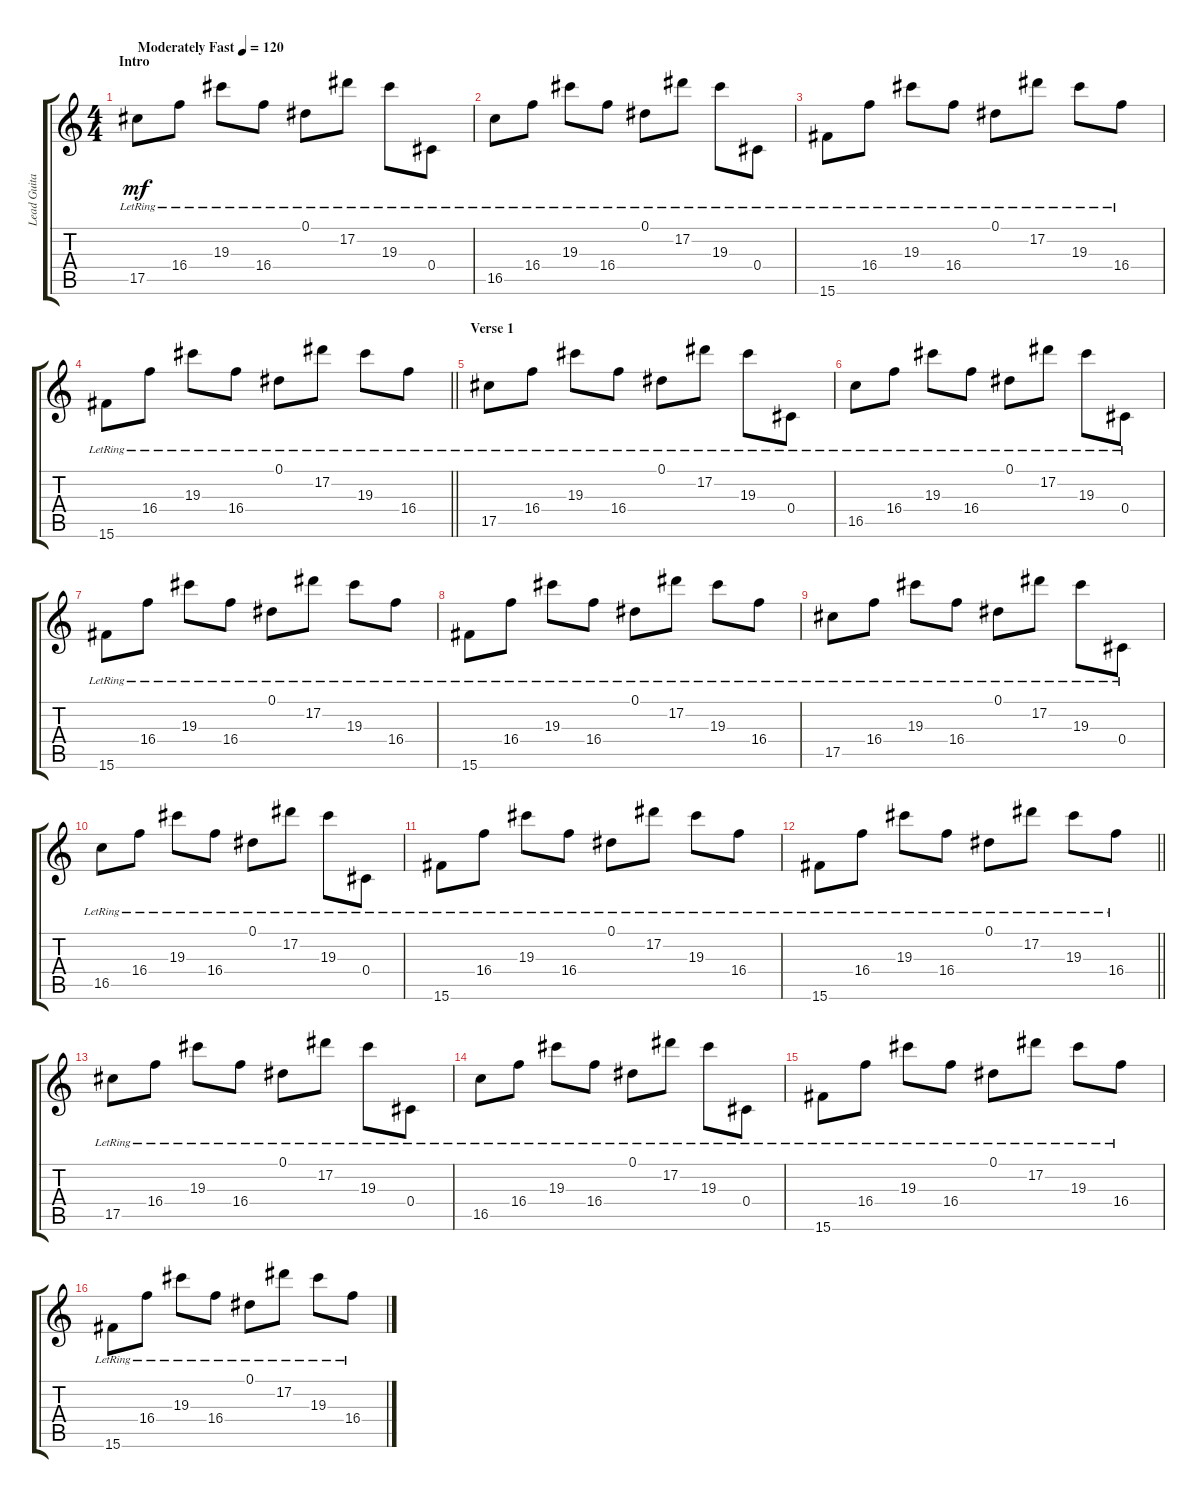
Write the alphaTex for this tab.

\track ("Lead Guitar 2" "Lead Guita") {instrument overdrivenguitar}
\staff {score tabs}
\tuning (Eb4 Bb3 Gb3 Db3 Ab2 Eb2) {hide}
\ts (4 4)
\section ("" "Intro")
\tempo (120 "Moderately Fast")
\clef g2
\ks c
17.5{lr}.8{dy mf instrument overdrivenguitar} 16.4{lr}.8 19.3{lr}.8 16.4{lr}.8 0.1{lr}.8 17.2{lr}.8 19.3{lr}.8 0.4{lr}.8 |
16.5{lr}.8 16.4{lr}.8 19.3{lr}.8 16.4{lr}.8 0.1{lr}.8 17.2{lr}.8 19.3{lr}.8 0.4{lr}.8 |
15.6{lr}.8 16.4{lr}.8 19.3{lr}.8 16.4{lr}.8 0.1{lr}.8 17.2{lr}.8 19.3{lr}.8 16.4{lr}.8 |
\barLineRight lightlight
15.6{lr}.8 16.4{lr}.8 19.3{lr}.8 16.4{lr}.8 0.1{lr}.8 17.2{lr}.8 19.3{lr}.8 16.4{lr}.8 |
\section ("" "Verse 1")
17.5{lr}.8 16.4{lr}.8 19.3{lr}.8 16.4{lr}.8 0.1{lr}.8 17.2{lr}.8 19.3{lr}.8 0.4{lr}.8 |
16.5{lr}.8 16.4{lr}.8 19.3{lr}.8 16.4{lr}.8 0.1{lr}.8 17.2{lr}.8 19.3{lr}.8 0.4{lr}.8 |
15.6{lr}.8 16.4{lr}.8 19.3{lr}.8 16.4{lr}.8 0.1{lr}.8 17.2{lr}.8 19.3{lr}.8 16.4{lr}.8 |
15.6{lr}.8 16.4{lr}.8 19.3{lr}.8 16.4{lr}.8 0.1{lr}.8 17.2{lr}.8 19.3{lr}.8 16.4{lr}.8 |
17.5{lr}.8 16.4{lr}.8 19.3{lr}.8 16.4{lr}.8 0.1{lr}.8 17.2{lr}.8 19.3{lr}.8 0.4{lr}.8 |
16.5{lr}.8 16.4{lr}.8 19.3{lr}.8 16.4{lr}.8 0.1{lr}.8 17.2{lr}.8 19.3{lr}.8 0.4{lr}.8 |
15.6{lr}.8 16.4{lr}.8 19.3{lr}.8 16.4{lr}.8 0.1{lr}.8 17.2{lr}.8 19.3{lr}.8 16.4{lr}.8 |
\barLineRight lightlight
15.6{lr}.8 16.4{lr}.8 19.3{lr}.8 16.4{lr}.8 0.1{lr}.8 17.2{lr}.8 19.3{lr}.8 16.4{lr}.8 |
17.5{lr}.8 16.4{lr}.8 19.3{lr}.8 16.4{lr}.8 0.1{lr}.8 17.2{lr}.8 19.3{lr}.8 0.4{lr}.8 |
16.5{lr}.8 16.4{lr}.8 19.3{lr}.8 16.4{lr}.8 0.1{lr}.8 17.2{lr}.8 19.3{lr}.8 0.4{lr}.8 |
15.6{lr}.8 16.4{lr}.8 19.3{lr}.8 16.4{lr}.8 0.1{lr}.8 17.2{lr}.8 19.3{lr}.8 16.4{lr}.8 |
15.6{lr}.8 16.4{lr}.8 19.3{lr}.8 16.4{lr}.8 0.1{lr}.8 17.2{lr}.8 19.3{lr}.8 16.4{lr}.8
